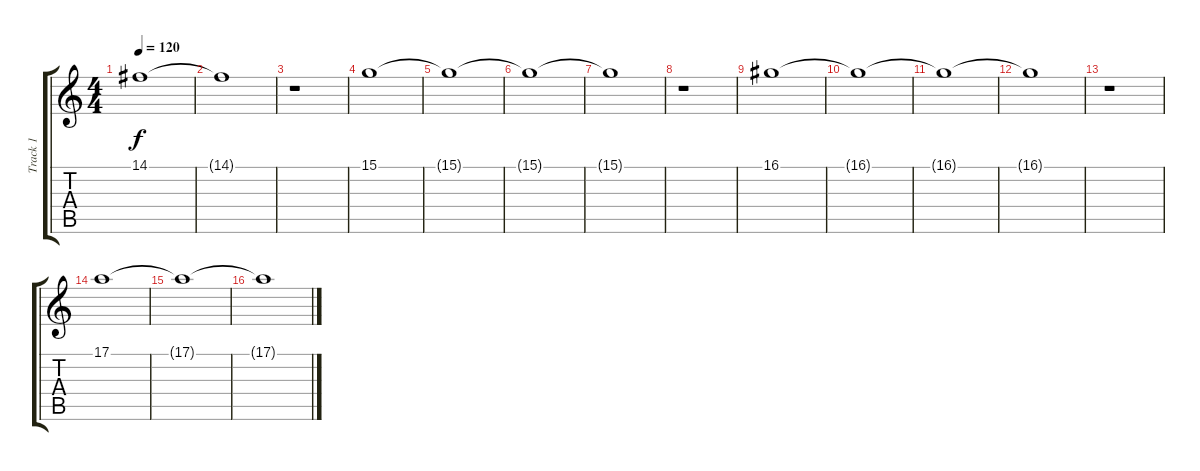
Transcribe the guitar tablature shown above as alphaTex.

\track ("Track 1" "Track 1") {instrument acousticgrandpiano}
\staff {score tabs}
\tuning (E4 B3 G3 D3 A2 E2) {hide}
\ts (4 4)
\tempo 120
\clef g2
\ks c
14.1{t}.1{dy f} |
14.1{t}.1 |
r.1 |
15.1.1 |
15.1{t}.1 |
15.1{t}.1 |
15.1{t}.1 |
r.1 |
16.1.1 |
16.1{t}.1 |
16.1{t}.1 |
16.1{t}.1 |
r.1 |
17.1.1 |
17.1{t}.1 |
17.1{t}.1
